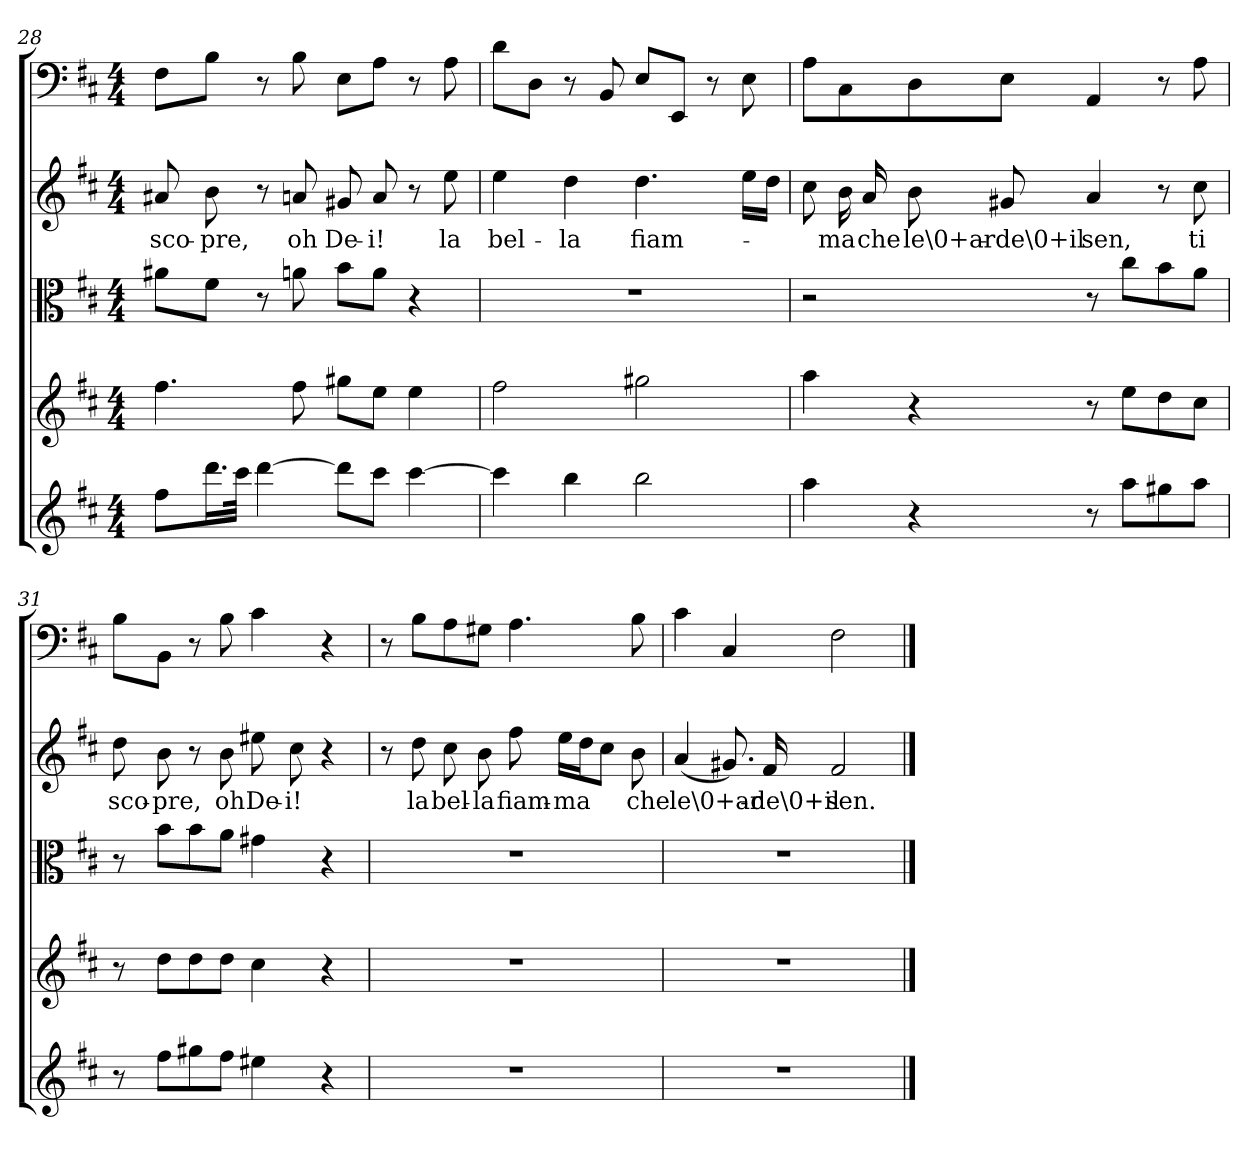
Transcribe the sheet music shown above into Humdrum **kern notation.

**kern	**kern	**kern	**kern	**text	**kern
*part5	*part4	*part3	*part2	*part2	*part1
*staff5	*staff4	*staff3	*staff2	*staff2	*staff1
*clefG2	*clefG2	*clefC3	*clefG2	*	*clefF4
*k[f#c#]	*k[f#c#]	*k[f#c#]	*k[f#c#]	*	*k[f#c#]
*b:	*b:	*b:	*b:	*	*b:
*M4/4	*M4/4	*M4/4	*M4/4	*	*M4/4
=28	=28	=28	=28	=28	=28
8ff#\L	4.ff#\	8a#X\L	8a#X/	sco-	8F#\L
16.ddd\L	.	8f#\J	8b\	-pre,	8B\J
32ccc#\JJk	.	.	.	.	.
[4ddd\	.	8r	8r	.	8r
.	8ff#\	8an\	8an/	oh	8B\
8ddd\L]	8gg#X\L	8b\L	8g#X/	De-	8E\L
8ccc#\J	8ee\J	8a\J	8a/	-i!	8A\J
[4ccc#\	4ee\	4r	8r	.	8r
.	.	.	8ee\	la	8A\
=29	=29	=29	=29	=29	=29
4ccc#\]	2ff#\	1r	4ee\	bel-	8d\L
.	.	.	.	.	8D\J
4bb\	.	.	4dd\	-la	8r
.	.	.	.	.	8BB/
2bb\	2gg#X\	.	4.dd\	fiam-	8E/L
.	.	.	.	.	8EE/J
.	.	.	.	.	8r
.	.	.	16ee\LL	.	8E\
.	.	.	16dd\JJ	.	.
=30	=30	=30	=30	=30	=30
4aa\	4aa\	2r	8cc#\	.	8A\L
.	.	.	16b\	-ma	8C#\
.	.	.	16a/	che	.
4r	4r	.	8b\	le\0+ar-	8D\
.	.	.	8g#X/	-de\0+il	8E\J
8r	8r	8r	4a/	sen,	4AA/
8aa\L	8ee\L	8cc#\L	.	.	.
8gg#X\	8dd\	8b\	8r	.	8r
8aa\J	8cc#\J	8a\J	8cc#\	ti	8A\
=31	=31	=31	=31	=31	=31
8r	8r	8r	8dd\	sco-	8B\L
8ff#\L	8dd\L	8b\L	8b\	-pre,	8BB\J
8gg#X\	8dd\	8b\	8r	.	8r
8ff#\J	8dd\J	8a\J	8b\	oh	8B\
4ee#X\	4cc#\	4g#X\	8ee#X\	De-	4c#\
.	.	.	8cc#\	-i!	.
4r	4r	4r	4r	.	4r
=32	=32	=32	=32	=32	=32
1r	1r	1r	8r	.	8r
.	.	.	8dd\	la	8B\L
.	.	.	8cc#\	bel-	8A\
.	.	.	8b\	-la	8G#X\J
.	.	.	8ff#\	fiam-	4.A\
.	.	.	16ee\LL	-ma	.
.	.	.	16dd\J	.	.
.	.	.	8cc#\J	.	.
.	.	.	8b\	che	8B\
=33	=33	=33	=33	=33	=33
1r	1r	1r	(4a/	le\0+ar-	4c#\
.	.	.	8.g#X/)	.	4C#/
.	.	.	16f#/	-de\0+il	.
.	.	.	2f#/	sen.	2F#\
==	==	==	==	==	==
*-	*-	*-	*-	*-	*-
